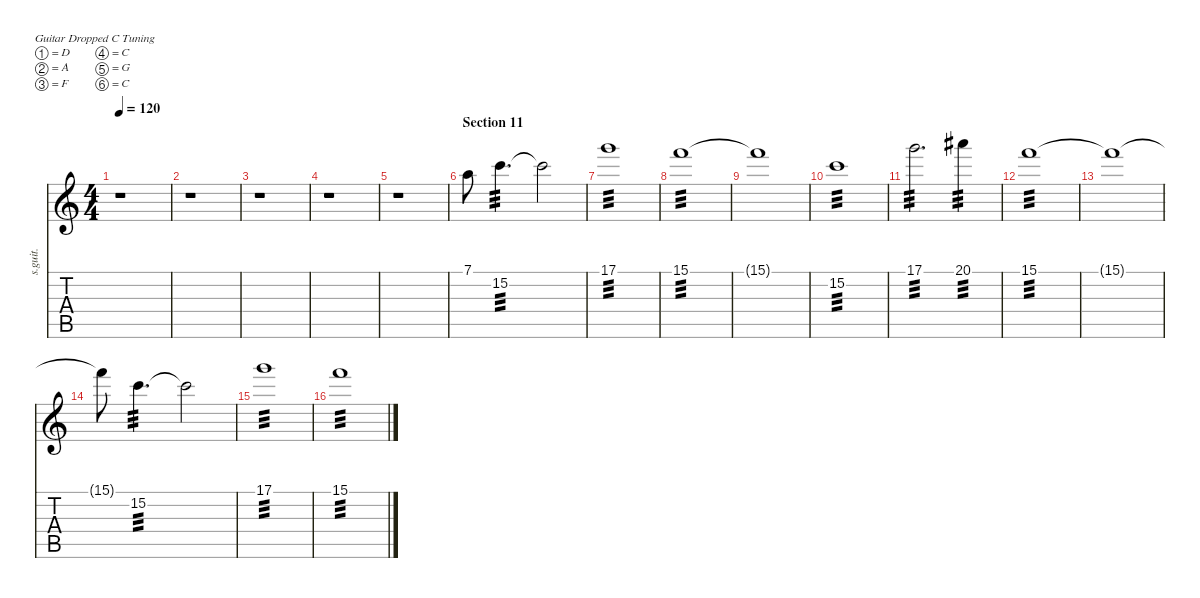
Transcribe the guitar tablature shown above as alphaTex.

\defaultSystemsLayout 4
\hideDynamics
\bracketExtendMode nobrackets
\track ("Extra Guitar" "s.guit.") {instrument distortionguitar}
\staff {score tabs}
\tuning (D4 A3 F3 C3 G2 C2)
\ts (4 4)
\tempo 120
\clef g2
\ks c
r.1{dy mf} |
r.1 |
r.1 |
r.1 |
r.1 |
\section ("" "Section 11")
7.1.8{lyrics (0 "") lyrics (1 "") lyrics (2 "") lyrics (3 "") lyrics (4 "")} 15.2.4{d lyrics (0 "") lyrics (1 "") lyrics (2 "") lyrics (3 "") lyrics (4 "") tp 3} 15.2{t}.2{lyrics (0 "") lyrics (1 "") lyrics (2 "") lyrics (3 "") lyrics (4 "")} |
17.1.1{lyrics (0 "") lyrics (1 "") lyrics (2 "") lyrics (3 "") lyrics (4 "") tp 3} |
15.1.1{lyrics (0 "") lyrics (1 "") lyrics (2 "") lyrics (3 "") lyrics (4 "") tp 3} |
15.1{t}.1{lyrics (0 "") lyrics (1 "") lyrics (2 "") lyrics (3 "") lyrics (4 "")} |
15.2.1{lyrics (0 "") lyrics (1 "") lyrics (2 "") lyrics (3 "") lyrics (4 "") tp 3} |
17.1.2{d lyrics (0 "") lyrics (1 "") lyrics (2 "") lyrics (3 "") lyrics (4 "") tp 3} 20.1{acc #}.4{lyrics (0 "") lyrics (1 "") lyrics (2 "") lyrics (3 "") lyrics (4 "") tp 3} |
15.1.1{lyrics (0 "") lyrics (1 "") lyrics (2 "") lyrics (3 "") lyrics (4 "") tp 3} |
15.1{t}.1{lyrics (0 "") lyrics (1 "") lyrics (2 "") lyrics (3 "") lyrics (4 "")} |
15.1{t}.8{lyrics (0 "") lyrics (1 "") lyrics (2 "") lyrics (3 "") lyrics (4 "")} 15.2.4{d lyrics (0 "") lyrics (1 "") lyrics (2 "") lyrics (3 "") lyrics (4 "") tp 3} 15.2{t}.2{lyrics (0 "") lyrics (1 "") lyrics (2 "") lyrics (3 "") lyrics (4 "")} |
17.1.1{lyrics (0 "") lyrics (1 "") lyrics (2 "") lyrics (3 "") lyrics (4 "") tp 3} |
15.1.1{lyrics (0 "") lyrics (1 "") lyrics (2 "") lyrics (3 "") lyrics (4 "") tp 3}
